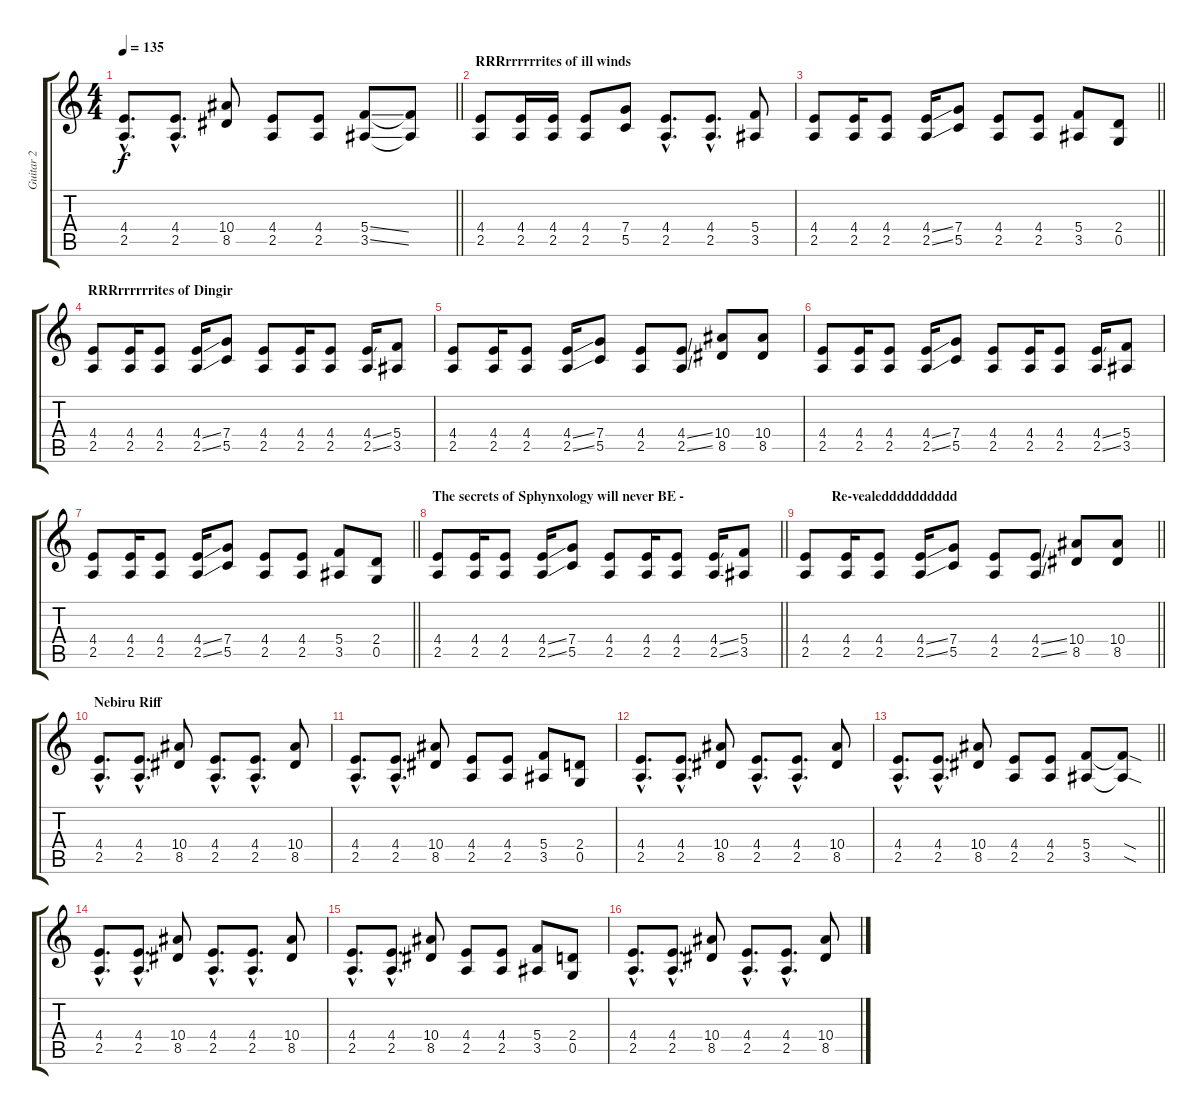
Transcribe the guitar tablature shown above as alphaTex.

\track ("Guitar 2" "Guitar 2") {instrument distortionguitar}
\staff {score tabs}
\tuning (D4 A3 F3 C3 G2 D2) {hide}
\ts (4 4)
\tempo 135
\clef g2
\barLineRight lightlight
\ks c
(4.4{hac} 2.5{hac}).8{d dy f} (4.4{hac} 2.5{hac}).8{d} (10.4 8.5).8 (4.4 2.5).8 (4.4 2.5).8 (5.4{ss} 3.5{ss}).8 (5.4{t} 3.5{t}).8 |
\section ("" "RRRrrrrrrites of ill winds")
(4.4 2.5).8 (4.4 2.5).16 (4.4 2.5).16 (4.4 2.5).8 (7.4 5.5).8 (4.4{hac} 2.5{hac}).8{d} (4.4{hac} 2.5{hac}).8{d} (5.4 3.5).8 |
\barLineRight lightlight
(4.4 2.5).8 (4.4 2.5).16 (4.4 2.5).8 (4.4{ss} 2.5{ss}).16 (7.4 5.5).8 (4.4 2.5).8 (4.4 2.5).8 (5.4 3.5).8 (2.4 0.5).8 |
\section ("" "RRRrrrrrrites of Dingir")
(4.4 2.5).8 (4.4 2.5).16 (4.4 2.5).8 (4.4{ss} 2.5{ss}).16 (7.4 5.5).8 (4.4 2.5).8 (4.4 2.5).16 (4.4 2.5).8 (4.4{ss} 2.5{ss}).16 (5.4 3.5).8 |
(4.4 2.5).8 (4.4 2.5).16 (4.4 2.5).8 (4.4{ss} 2.5{ss}).16 (7.4 5.5).8 (4.4 2.5).8 (4.4{ss} 2.5{ss}).8 (10.4 8.5).8 (10.4 8.5).8 |
(4.4 2.5).8 (4.4 2.5).16 (4.4 2.5).8 (4.4{ss} 2.5{ss}).16 (7.4 5.5).8 (4.4 2.5).8 (4.4 2.5).16 (4.4 2.5).8 (4.4{ss} 2.5{ss}).16 (5.4 3.5).8 |
\barLineRight lightlight
(4.4 2.5).8 (4.4 2.5).16 (4.4 2.5).8 (4.4{ss} 2.5{ss}).16 (7.4 5.5).8 (4.4 2.5).8 (4.4 2.5).8 (5.4 3.5).8 (2.4 0.5).8 |
\section ("" "The secrets of Sphynxology will never BE -")
\barLineRight lightlight
(4.4 2.5).8 (4.4 2.5).16 (4.4 2.5).8 (4.4{ss} 2.5{ss}).16 (7.4 5.5).8 (4.4 2.5).8 (4.4 2.5).16 (4.4 2.5).8 (4.4{ss} 2.5{ss}).16 (5.4 3.5).8 |
\section ("" "         Re-vealedddddddddd")
\barLineRight lightlight
(4.4 2.5).8 (4.4 2.5).16 (4.4 2.5).8 (4.4{ss} 2.5{ss}).16 (7.4 5.5).8 (4.4 2.5).8 (4.4{ss} 2.5{ss}).8 (10.4 8.5).8 (10.4 8.5).8 |
\section ("" "Nebiru Riff")
(4.4{hac} 2.5{hac}).8{d} (4.4{hac} 2.5{hac}).8{d} (10.4 8.5).8 (4.4{hac} 2.5{hac}).8{d} (4.4{hac} 2.5{hac}).8{d} (10.4 8.5).8 |
(4.4{hac} 2.5{hac}).8{d} (4.4{hac} 2.5{hac}).8{d} (10.4 8.5).8 (4.4 2.5).8 (4.4 2.5).8 (5.4 3.5).8 (2.4 0.5).8 |
(4.4{hac} 2.5{hac}).8{d} (4.4{hac} 2.5{hac}).8{d} (10.4 8.5).8 (4.4{hac} 2.5{hac}).8{d} (4.4{hac} 2.5{hac}).8{d} (10.4 8.5).8 |
\barLineRight lightlight
(4.4{hac} 2.5{hac}).8{d} (4.4{hac} 2.5{hac}).8{d} (10.4 8.5).8 (4.4 2.5).8 (4.4 2.5).8 (5.4 3.5).8 (5.4{sod t} 3.5{sod t}).8 |
(4.4{hac} 2.5{hac}).8{d} (4.4{hac} 2.5{hac}).8{d} (10.4 8.5).8 (4.4{hac} 2.5{hac}).8{d} (4.4{hac} 2.5{hac}).8{d} (10.4 8.5).8 |
(4.4{hac} 2.5{hac}).8{d} (4.4{hac} 2.5{hac}).8{d} (10.4 8.5).8 (4.4 2.5).8 (4.4 2.5).8 (5.4 3.5).8 (2.4 0.5).8 |
(4.4{hac} 2.5{hac}).8{d} (4.4{hac} 2.5{hac}).8{d} (10.4 8.5).8 (4.4{hac} 2.5{hac}).8{d} (4.4{hac} 2.5{hac}).8{d} (10.4 8.5).8
